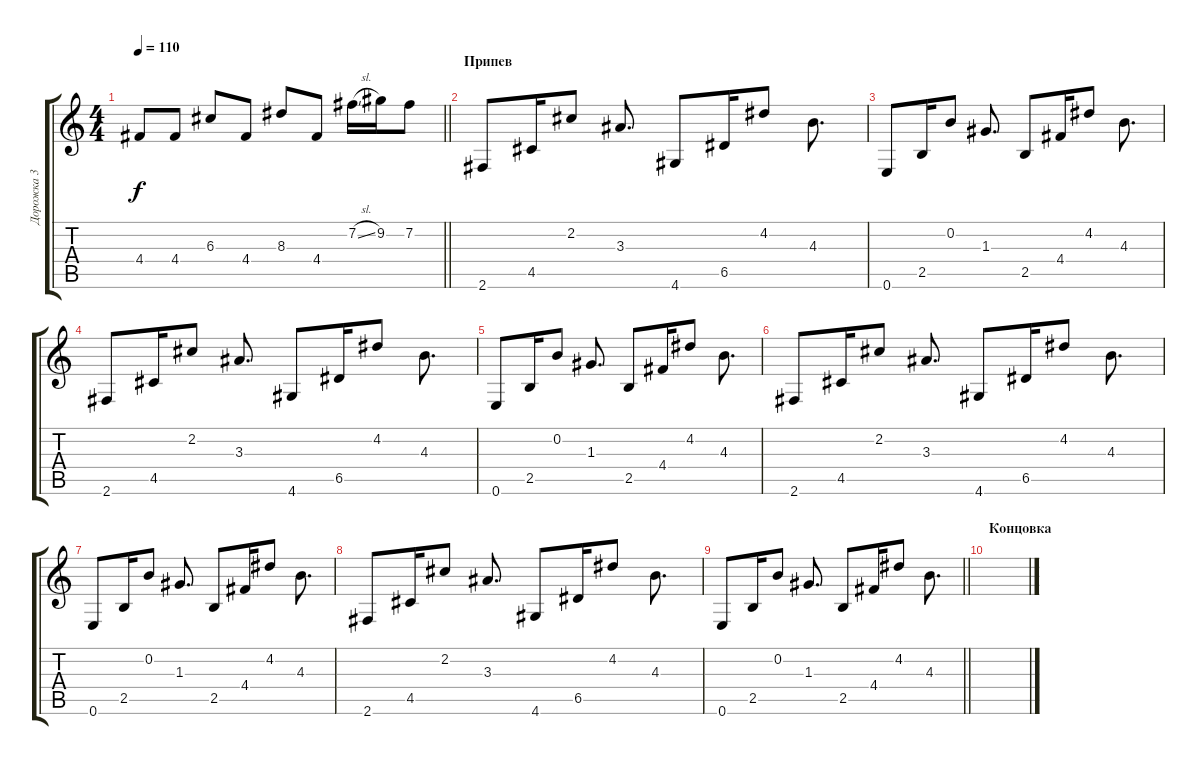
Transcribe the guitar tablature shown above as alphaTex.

\track ("Дорожка 3" "Дорожка 3") {instrument distortionguitar}
\staff {score tabs}
\tuning (E4 B3 G3 D3 A2 E2) {hide}
\ts (4 4)
\tempo 110
\clef g2
\barLineRight lightlight
\ks c
4.4.8{dy f} 4.4.8 6.3.8 4.4.8 8.3.8 4.4.8 7.2{sl}.16 9.2.16 7.2.8 |
\section ("" "Припев")
2.6.8 4.5.16 2.2.8 3.3.8{d} 4.6.8 6.5.16 4.2.8 4.3.8{d} |
0.6.8 2.5.16 0.2.8 1.3.8{d} 2.5.8 4.4.16 4.2.8 4.3.8{d} |
2.6.8 4.5.16 2.2.8 3.3.8{d} 4.6.8 6.5.16 4.2.8 4.3.8{d} |
0.6.8 2.5.16 0.2.8 1.3.8{d} 2.5.8 4.4.16 4.2.8 4.3.8{d} |
2.6.8 4.5.16 2.2.8 3.3.8{d} 4.6.8 6.5.16 4.2.8 4.3.8{d} |
0.6.8 2.5.16 0.2.8 1.3.8{d} 2.5.8 4.4.16 4.2.8 4.3.8{d} |
2.6.8 4.5.16 2.2.8 3.3.8{d} 4.6.8 6.5.16 4.2.8 4.3.8{d} |
\barLineRight lightlight
0.6.8 2.5.16 0.2.8 1.3.8{d} 2.5.8 4.4.16 4.2.8 4.3.8{d} |
\section ("" "Концовка")
